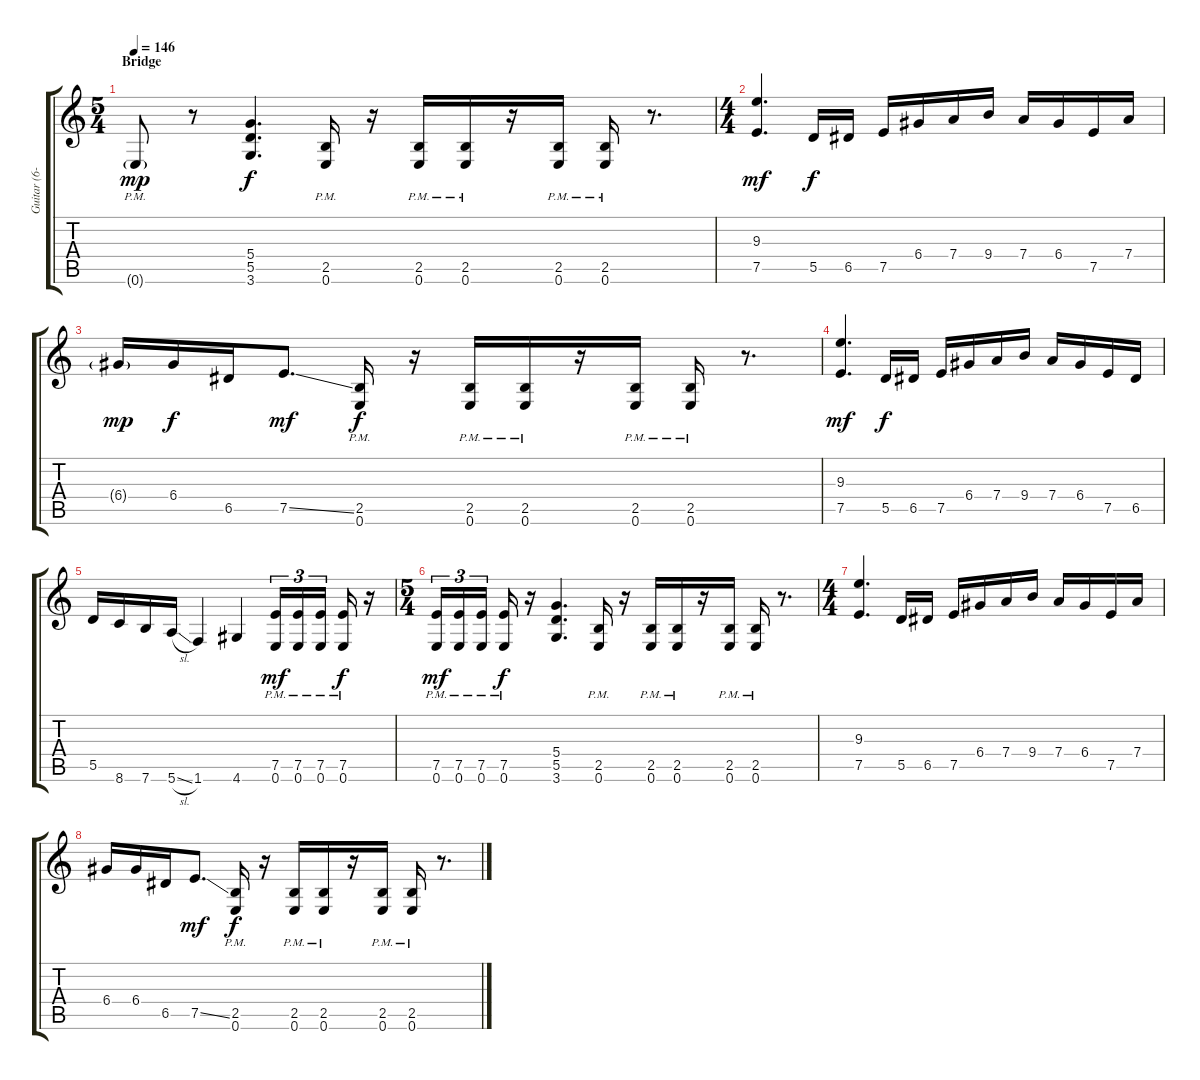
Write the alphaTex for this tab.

\track ("Guitar (6-string)" "Guitar (6-") {instrument distortionguitar}
\staff {score tabs}
\tuning (E4 B3 G3 D3 A2 E2) {hide}
\ts (5 4)
\section ("" "Bridge")
\tempo 146
\clef g2
\ks c
0.6{g pm}.8{dy mp} r.8 (5.4 5.5 3.6).4{d dy f} (2.5{pm} 0.6{pm}).16 r.16 (2.5{pm} 0.6{pm}).16 (2.5{pm} 0.6{pm}).16 r.16 (2.5{pm} 0.6{pm}).16 (2.5{pm} 0.6{pm}).16 r.8{d} |
\ts (4 4)
(9.3 7.5).4{d dy mf} 5.5.16{dy f} 6.5.16 7.5.16 6.4.16 7.4.16 9.4.16 7.4.16 6.4.16 7.5.16 7.4.16 |
6.4{g}.16{dy mp} 6.4.16{dy f} 6.5.16 7.5{ss}.8{d dy mf} (2.5{pm} 0.6{pm}).16{dy f} r.16 (2.5{pm} 0.6{pm}).16 (2.5{pm} 0.6{pm}).16 r.16 (2.5{pm} 0.6{pm}).16 (2.5{pm} 0.6{pm}).16 r.8{d} |
(9.3 7.5).4{d dy mf} 5.5.16{dy f} 6.5.16 7.5.16 6.4.16 7.4.16 9.4.16 7.4.16 6.4.16 7.5.16 6.5.16 |
5.5.16 8.6.16 7.6.16 5.6{sl}.16 1.6.4 4.6.4 (7.5{pm} 0.6{pm}).16{tu (3 2) dy mf} (7.5{pm} 0.6{pm}).16{tu (3 2)} (7.5{pm} 0.6{pm}).16{tu (3 2) beam splitsecondary} (7.5{pm} 0.6{pm}).16{dy f} r.16 |
\ts (5 4)
(7.5{pm} 0.6{pm}).16{tu (3 2) dy mf} (7.5{pm} 0.6{pm}).16{tu (3 2)} (7.5{pm} 0.6{pm}).16{tu (3 2) beam splitsecondary} (7.5{pm} 0.6{pm}).16{dy f} r.16 (5.4 5.5 3.6).4{d} (2.5{pm} 0.6{pm}).16 r.16 (2.5{pm} 0.6{pm}).16 (2.5{pm} 0.6{pm}).16 r.16 (2.5{pm} 0.6{pm}).16 (2.5{pm} 0.6{pm}).16 r.8{d} |
\ts (4 4)
(9.3 7.5).4{d} 5.5.16 6.5.16 7.5.16 6.4.16 7.4.16 9.4.16 7.4.16 6.4.16 7.5.16 7.4.16 |
6.4.16 6.4.16 6.5.16 7.5{ss}.8{d dy mf} (2.5{pm} 0.6{pm}).16{dy f} r.16 (2.5{pm} 0.6{pm}).16 (2.5{pm} 0.6{pm}).16 r.16 (2.5{pm} 0.6{pm}).16 (2.5{pm} 0.6{pm}).16 r.8{d}
